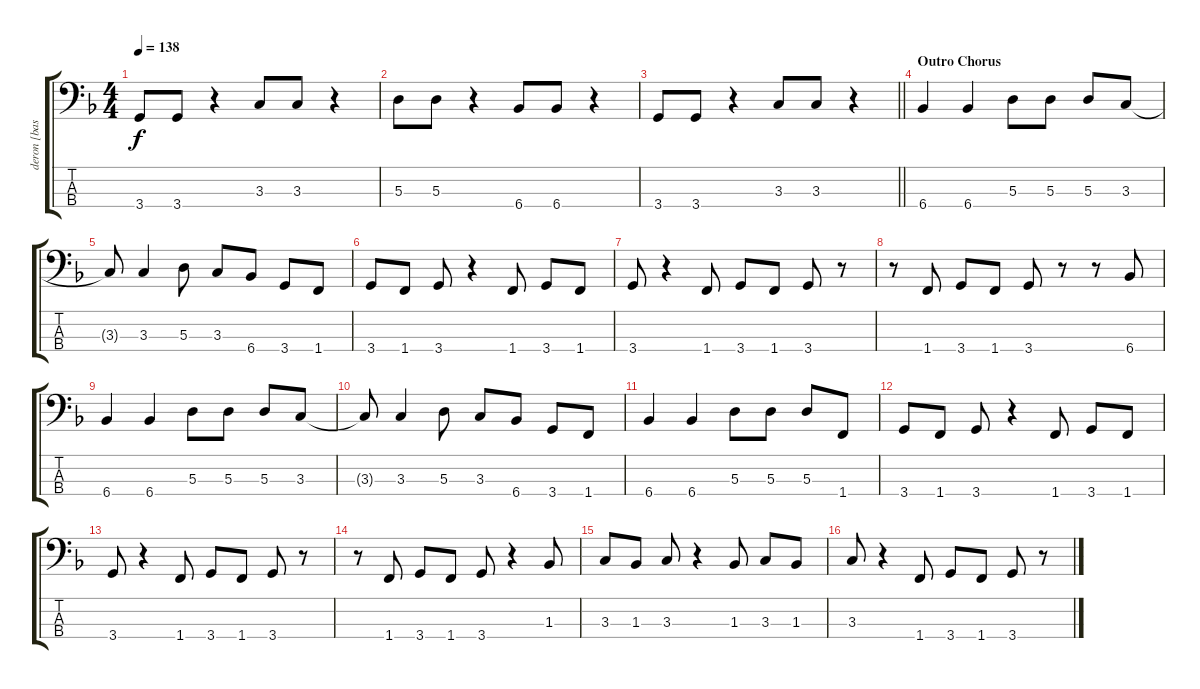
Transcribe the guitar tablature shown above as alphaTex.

\track ("deron [bass]" "deron [bas") {instrument electricbasspick}
\staff {score tabs}
\tuning (G2 D2 A1 E1) {hide}
\ts (4 4)
\tempo 138
\clef f4
\ks f
3.4.8{dy f} 3.4.8 r.4 3.3.8 3.3.8 r.4 |
5.3.8 5.3.8 r.4 6.4.8 6.4.8 r.4 |
\barLineRight lightlight
3.4.8 3.4.8 r.4 3.3.8 3.3.8 r.4 |
\section ("" "Outro Chorus")
6.4.4 6.4.4 5.3.8 5.3.8 5.3.8 3.3.8 |
3.3{t}.8 3.3.4 5.3.8 3.3.8 6.4.8 3.4.8 1.4.8 |
3.4.8 1.4.8 3.4.8 r.4 1.4.8 3.4.8 1.4.8 |
3.4.8 r.4 1.4.8 3.4.8 1.4.8 3.4.8 r.8 |
r.8 1.4.8 3.4.8 1.4.8 3.4.8 r.8 r.8 6.4.8 |
6.4.4 6.4.4 5.3.8 5.3.8 5.3.8 3.3.8 |
3.3{t}.8 3.3.4 5.3.8 3.3.8 6.4.8 3.4.8 1.4.8 |
6.4.4 6.4.4 5.3.8 5.3.8 5.3.8 1.4.8 |
3.4.8 1.4.8 3.4.8 r.4 1.4.8 3.4.8 1.4.8 |
3.4.8 r.4 1.4.8 3.4.8 1.4.8 3.4.8 r.8 |
r.8 1.4.8 3.4.8 1.4.8 3.4.8 r.4 1.3.8 |
3.3.8 1.3.8 3.3.8 r.4 1.3.8 3.3.8 1.3.8 |
3.3.8 r.4 1.4.8 3.4.8 1.4.8 3.4.8 r.8
